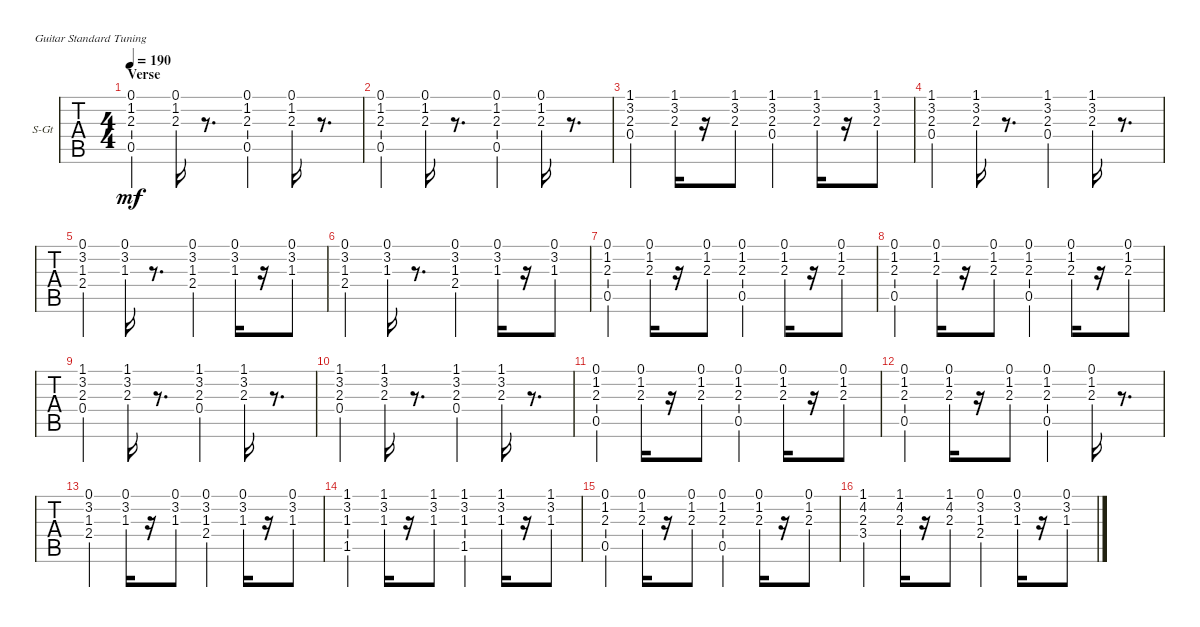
\bracketExtendMode groupsimilarinstruments
\firstSystemTrackNameOrientation horizontal
\otherSystemsTrackNameOrientation horizontal
\track ("Rhythms" "S-Gt") {instrument acousticguitarsteel}
\staff {tabs}
\tuning (E4 B3 G3 D3 A2 E2)
\ts (4 4)
\section ("" "Verse")
\tempo 190
\clef g2
\ks c
(0.1 1.2 2.3 0.5).4{dy mf} (0.1 1.2 2.3).16 r.8{d} (0.1 1.2 2.3 0.5).4 (0.1 1.2 2.3).16 r.8{d} |
(0.1 1.2 2.3 0.5).4 (0.1 1.2 2.3).16 r.8{d} (0.1 1.2 2.3 0.5).4 (0.1 1.2 2.3).16 r.8{d} |
(1.1 3.2 2.3 0.4).4 (1.1 3.2 2.3).16 r.16 (1.1 3.2 2.3).8 (1.1 3.2 2.3 0.4).4 (1.1 3.2 2.3).16 r.16 (1.1 3.2 2.3).8 |
(1.1 3.2 2.3 0.4).4 (1.1 3.2 2.3).16 r.8{d} (1.1 3.2 2.3 0.4).4 (1.1 3.2 2.3).16 r.8{d} |
(0.1 3.2 1.3 2.4).4 (0.1 3.2 1.3).16 r.8{d} (0.1 3.2 1.3 2.4).4 (0.1 3.2 1.3).16 r.16 (0.1 3.2 1.3).8 |
(0.1 3.2 1.3 2.4).4 (0.1 3.2 1.3).16 r.8{d} (0.1 3.2 1.3 2.4).4 (0.1 3.2 1.3).16 r.16 (0.1 3.2 1.3).8 |
(0.1 1.2 2.3 0.5).4 (0.1 1.2 2.3).16 r.16 (0.1 1.2 2.3).8 (0.1 1.2 2.3 0.5).4 (0.1 1.2 2.3).16 r.16 (0.1 1.2 2.3).8 |
(0.1 1.2 2.3 0.5).4 (0.1 1.2 2.3).16 r.16 (0.1 1.2 2.3).8 (0.1 1.2 2.3 0.5).4 (0.1 1.2 2.3).16 r.16 (0.1 1.2 2.3).8 |
(1.1 3.2 2.3 0.4).4 (1.1 3.2 2.3).16 r.8{d} (1.1 3.2 2.3 0.4).4 (1.1 3.2 2.3).16 r.8{d} |
(1.1 3.2 2.3 0.4).4 (1.1 3.2 2.3).16 r.8{d} (1.1 3.2 2.3 0.4).4 (1.1 3.2 2.3).16 r.8{d} |
(0.1 1.2 2.3 0.5).4 (0.1 1.2 2.3).16 r.16 (0.1 1.2 2.3).8 (0.1 1.2 2.3 0.5).4 (0.1 1.2 2.3).16 r.16 (0.1 1.2 2.3).8 |
(0.1 1.2 2.3 0.5).4 (0.1 1.2 2.3).16 r.16 (0.1 1.2 2.3).8 (0.1 1.2 2.3 0.5).4 (0.1 1.2 2.3).16 r.8{d} |
(0.1 3.2 1.3 2.4).4 (0.1 3.2 1.3).16 r.16 (0.1 3.2 1.3).8 (0.1 3.2 1.3 2.4).4 (0.1 3.2 1.3).16 r.16 (0.1 3.2 1.3).8 |
(1.1 3.2 1.3 1.5).4 (1.1 3.2 1.3).16 r.16 (1.1 3.2 1.3).8 (1.1 3.2 1.3 1.5).4 (1.1 3.2 1.3).16 r.16 (1.1 3.2 1.3).8 |
(0.1 1.2 2.3 0.5).4 (0.1 1.2 2.3).16 r.16 (0.1 1.2 2.3).8 (0.1 1.2 2.3 0.5).4 (0.1 1.2 2.3).16 r.16 (0.1 1.2 2.3).8 |
(1.1 4.2 2.3 3.4).4 (1.1 4.2 2.3).16 r.16 (1.1 4.2 2.3).8 (0.1 3.2 1.3 2.4).4 (0.1 3.2 1.3).16 r.16 (0.1 3.2 1.3).8
